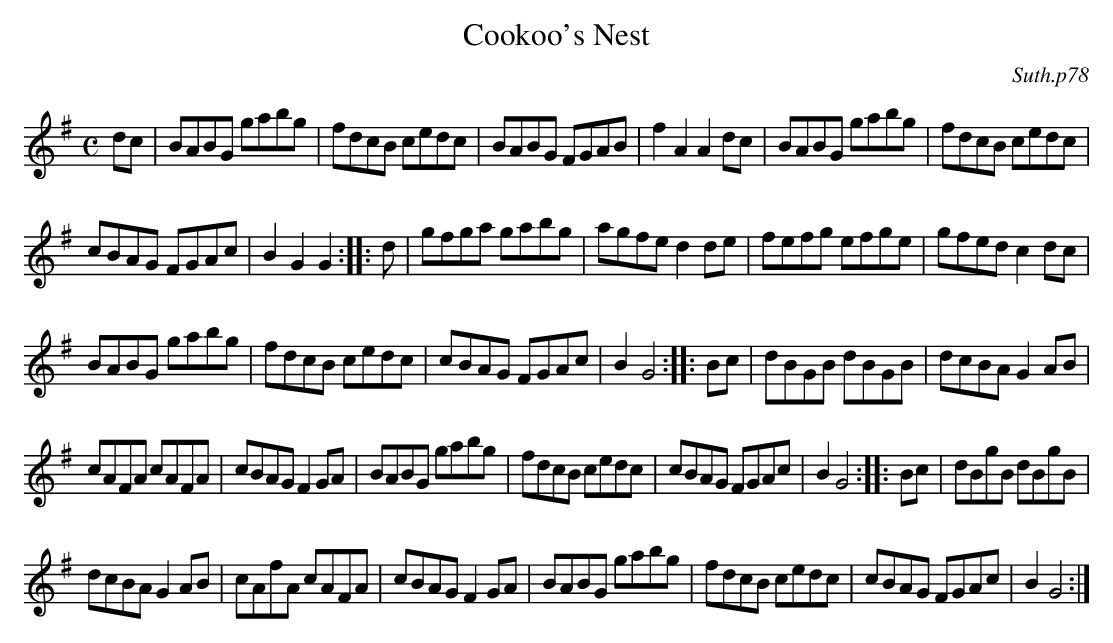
X:1
T:Cookoo's Nest
C:Suth.p78
M:C
L:1/8
K:G
dc|BABG gabg|fdcB cedc|BABG FGAB|f2A2A2 dc|BABG gabg|fdcB cedc|
cBAG FGAc|B2G2G2::d|gfga gabg|agfe d2de|fefg efge|gfed c2dc|
BABG gabg|fdcB cedc|cBAG FGAc|B2G4::Bc|dBGB dBGB|dcBA G2AB|
cAFA cAFA|cBAG F2GA|BABG gabg|fdcB cedc|cBAG FGAc|B2G4::Bc|dBgB dBgB|
dcBA G2AB|cAfA cAFA|cBAG F2GA|BABG gabg|fdcB cedc|cBAG FGAc|B2G4:|
